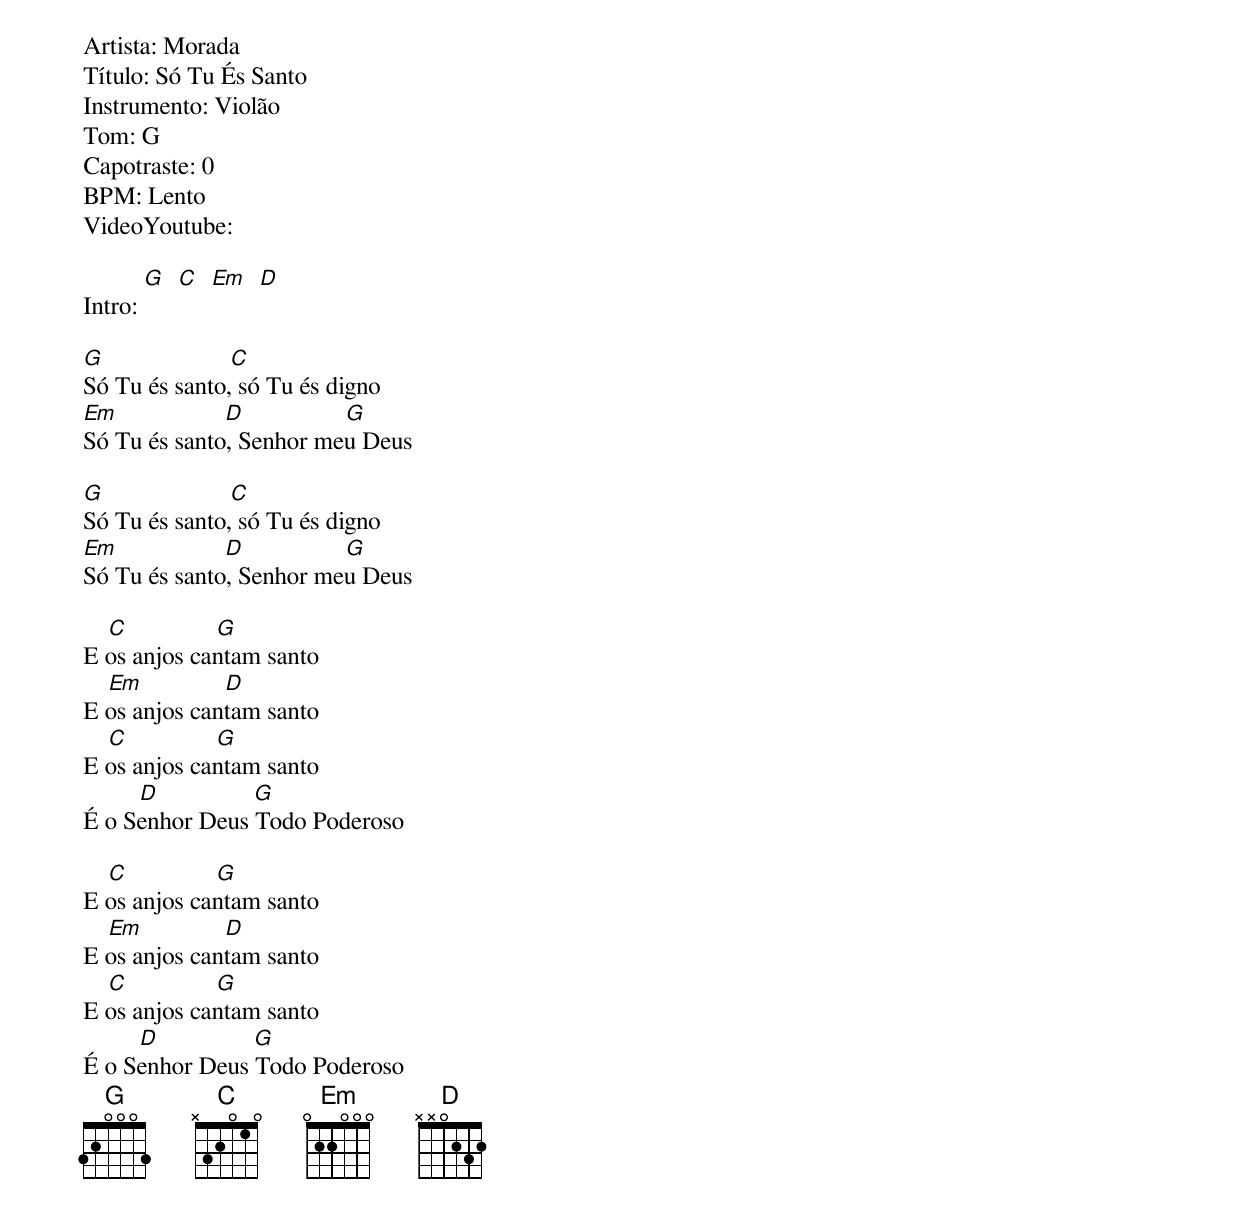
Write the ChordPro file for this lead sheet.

Artista: Morada
Título: Só Tu És Santo
Instrumento: Violão
Tom: G
Capotraste: 0
BPM: Lento
VideoYoutube:

Intro: [G]  [C]  [Em]  [D]

[G]                    [C]
Só Tu és santo, só Tu és digno
[Em]                 [D]                [G]
Só Tu és santo, Senhor meu Deus

[G]                    [C]
Só Tu és santo, só Tu és digno
[Em]                 [D]                [G]
Só Tu és santo, Senhor meu Deus

    [C]              [G]
E os anjos cantam santo
    [Em]             [D]
E os anjos cantam santo
    [C]              [G]
E os anjos cantam santo
         [D]               [G]
É o Senhor Deus Todo Poderoso

    [C]              [G]
E os anjos cantam santo
    [Em]             [D]
E os anjos cantam santo
    [C]              [G]
E os anjos cantam santo
         [D]               [G]
É o Senhor Deus Todo Poderoso
